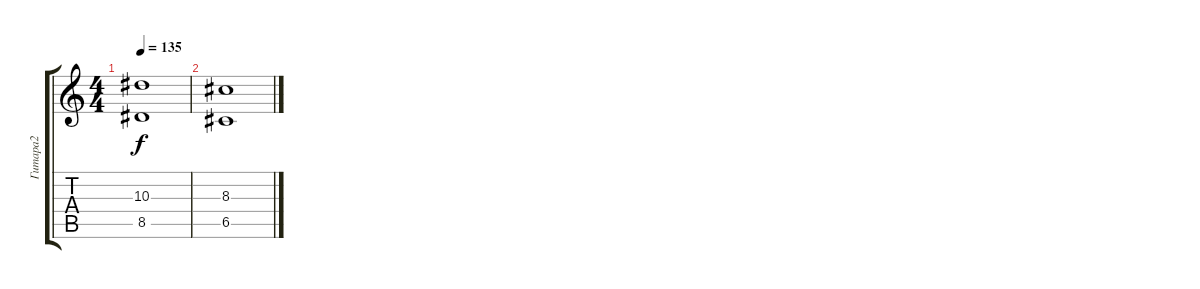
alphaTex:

\track ("Гитара2" "Гитара2") {instrument distortionguitar}
\staff {score tabs}
\tuning (D4 A3 F3 C3 G2 D2) {hide}
\ts (4 4)
\tempo 135
\clef g2
\ks c
(10.3 8.5).1{dy f} |
(8.3 6.5).1
